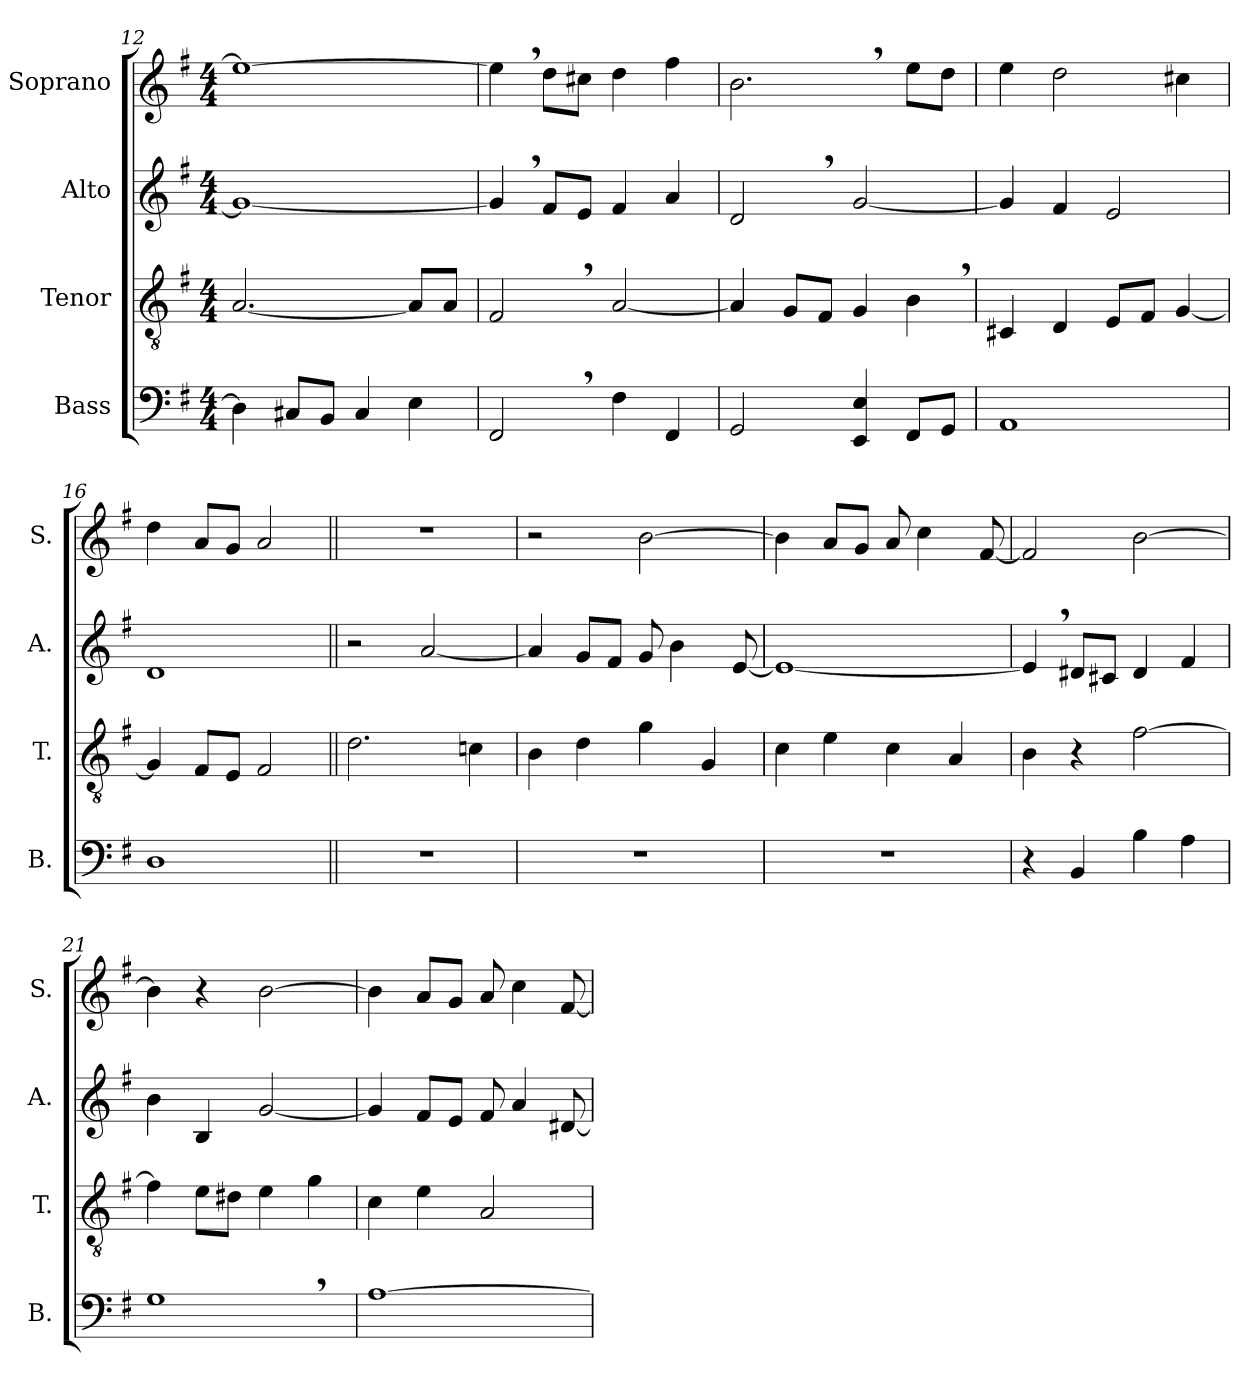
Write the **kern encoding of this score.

**kern	**kern	**kern	**kern
*part4	*part3	*part2	*part1
*staff4	*staff3	*staff2	*staff1
*I"Bass	*I"Tenor	*I"Alto	*I"Soprano
*I'B.	*I'T.	*I'A.	*I'S.
!!LO:PB:g=z
*clefF4	*clefGv2	*clefG2	*clefG2
*k[f#]	*k[f#]	*k[f#]	*k[f#]
*M4/4	*M4/4	*M4/4	*M4/4
=12	=12	=12	=12
4D\]	[2.A/	1g_	1ee_
8C#X/L	.	.	.
8BB/J	.	.	.
4C#/	.	.	.
4E\	8A/L]	.	.
.	8A/J	.	.
=13	=13	=13	=13
2FF#,/	2F#,/	4g,/]	4ee,\]
.	.	8f#/L	8dd\L
.	.	8e/J	8cc#X\J
4F#\	[2A/	4f#/	4dd\
4FF#/	.	4a/	4ff#\
=14	=14	=14	=14
2GG/	4A/]	2d,/	2.b,\
.	8G/L	.	.
.	8F#/J	.	.
4EE/ 4E/	4G/	[2g/	.
8FF#/L	4B,\	.	8ee\L
8GG/J	.	.	8dd\J
=15	=15	=15	=15
1AA	4C#X/	4g/]	4ee\
.	4D/	4f#/	2dd\
.	8E/L	2e/	.
.	8F#/J	.	.
.	[4G/	.	4cc#X\
=16	=16	=16	=16
1D	4G/]	1d	4dd\
.	8F#/L	.	8a/L
.	8E/J	.	8g/J
.	2F#/	.	2a/
!!LO:LB:g=z
=17||	=17||	=17||	=17||
1r	2.d\	2r	1r
.	.	[2a/	.
.	4cn\	.	.
=18	=18	=18	=18
1r	4B\	4a/]	2r
.	4d\	8g/L	.
.	.	8f#/J	.
.	4g\	8g/	[2b\
.	.	4b\	.
.	4G/	.	.
.	.	[8e/	.
=19	=19	=19	=19
1r	4c\	1e_	4b\]
.	4e\	.	8a/L
.	.	.	8g/J
.	4c\	.	8a/
.	.	.	4cc\
.	4A/	.	.
.	.	.	[8f#/
=20	=20	=20	=20
4r	4B\	4e,/]	2f#/]
4BB/	4r	8d#X/L	.
.	.	8c#X/J	.
4B\	[2f#\	4d#/	[2b\
4A\	.	4f#/	.
=21	=21	=21	=21
1G,	4f#\]	4b\	4b\]
.	8e\L	4B/	4r
.	8d#X\J	.	.
.	4e\	[2g/	[2b\
.	4g\	.	.
=22	=22	=22	=22
[1A	4c\	4g/]	4b\]
.	4e\	8f#/L	8a/L
.	.	8e/J	8g/J
.	2A/	8f#/	8a/
.	.	4a/	4cc\
.	.	[8d#X/	[8f#/
=	=	=	=
*-	*-	*-	*-
